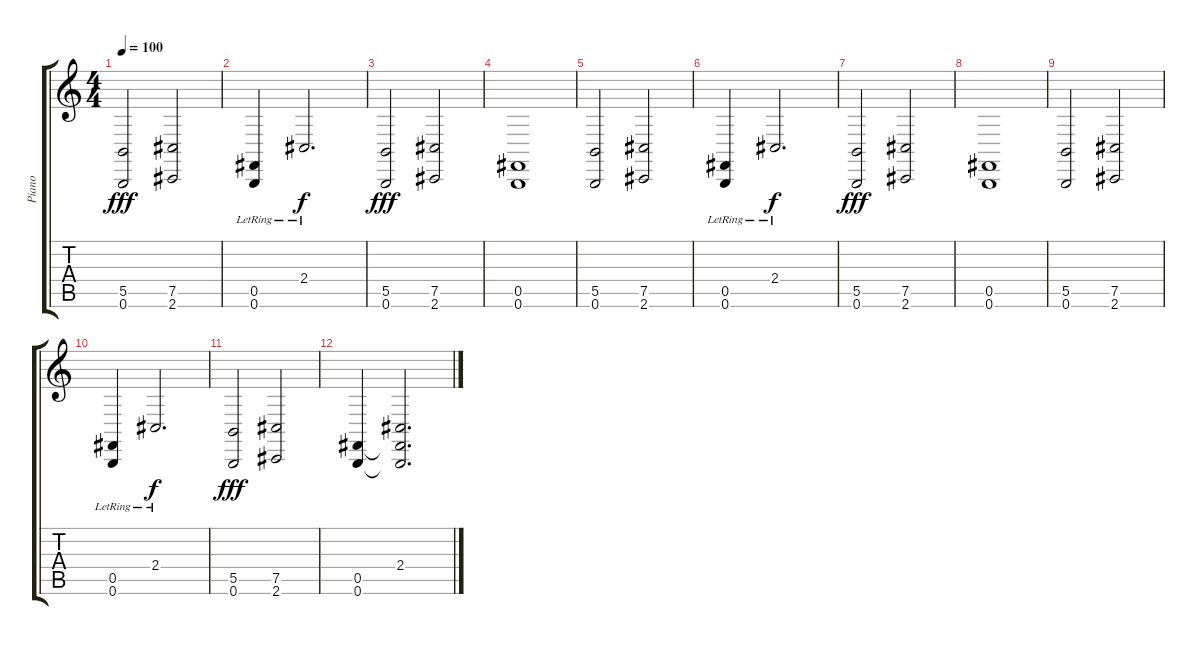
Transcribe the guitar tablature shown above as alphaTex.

\track ("Piano" "Piano") {instrument acousticgrandpiano}
\staff {score tabs}
\tuning (Db4 Ab3 E3 B2 Gb2 B1) {hide}
\ts (4 4)
\tempo 100
\clef g2
\ks c
(5.5 0.6).2{dy fff} (7.5 2.6).2 |
(0.5{lr} 0.6{lr}).4 2.4{lr}.2{d dy f} |
(5.5 0.6).2{dy fff} (7.5 2.6).2 |
(0.5 0.6).1 |
(5.5 0.6).2 (7.5 2.6).2 |
(0.5{lr} 0.6{lr}).4 2.4{lr}.2{d dy f} |
(5.5 0.6).2{dy fff} (7.5 2.6).2 |
(0.5 0.6).1 |
(5.5 0.6).2 (7.5 2.6).2 |
(0.5{lr} 0.6{lr}).4 2.4{lr}.2{d dy f} |
(5.5 0.6).2{dy fff} (7.5 2.6).2 |
(0.5 0.6).4 (2.4 0.5{t} 0.6{t}).2{d}
